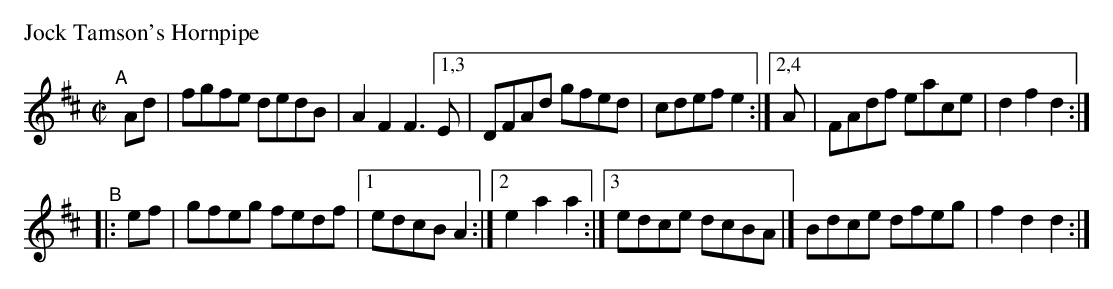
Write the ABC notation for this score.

X:1
P: Jock Tamson's Hornpipe
C:
M: C|
L: 1/8
K: D
"^A"[|] Ad |\
fgfe dedB | A2F2 F3 [1,3 E | DFAd gfed | cdef e2 \
                  :|[2,4 A | FAdf eace | d2f2 d2 :|
"^B"|: ef |\
gfeg fedf |[1 edcB A2 \
         :|[2 e2a2 a2 \
         :|[3 edce dcBA |] Bdce dfeg | f2d2 d2 :|
